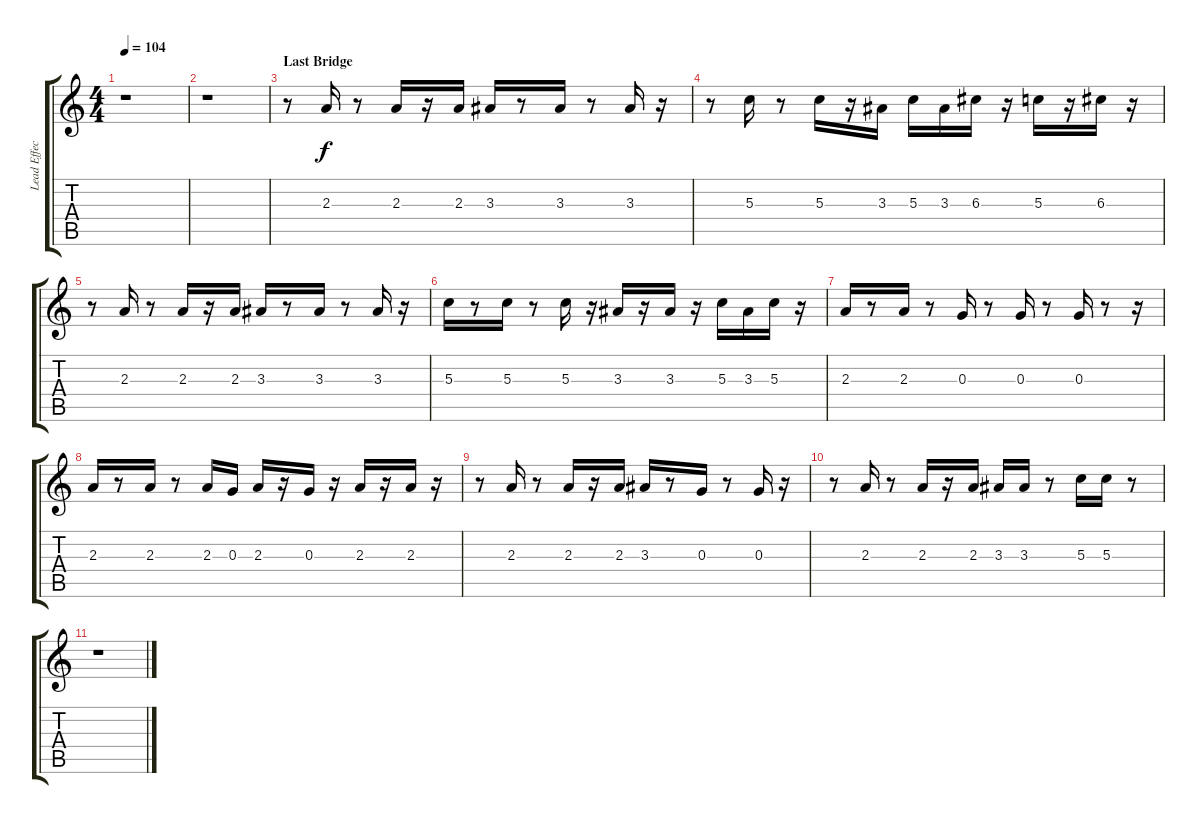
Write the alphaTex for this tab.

\track ("Lead Effect" "Lead Effec") {instrument electricguitarmuted}
\staff {score tabs}
\tuning (E4 B3 G3 D3 A2 E2) {hide}
\ts (4 4)
\tempo 104
\clef g2
\ks c
r.1{dy f} |
r.1 |
\section ("" "Last Bridge")
r.8 2.3.16 r.8 2.3.16 r.16 2.3.16 3.3.16 r.8 3.3.16 r.8 3.3.16 r.16 |
r.8 5.3.16 r.8 5.3.16 r.16 3.3.16 5.3.16 3.3.16 6.3.16 r.16 5.3.16 r.16 6.3.16 r.16 |
r.8 2.3.16 r.8 2.3.16 r.16 2.3.16 3.3.16 r.8 3.3.16 r.8 3.3.16 r.16 |
5.3.16 r.8 5.3.16 r.8 5.3.16 r.16 3.3.16 r.16 3.3.16 r.16 5.3.16 3.3.16 5.3.16 r.16 |
2.3.16 r.8 2.3.16 r.8 0.3.16 r.8 0.3.16 r.8 0.3.16 r.8 r.16 |
2.3.16 r.8 2.3.16 r.8 2.3.16 0.3.16 2.3.16 r.16 0.3.16 r.16 2.3.16 r.16 2.3.16 r.16 |
r.8 2.3.16 r.8 2.3.16 r.16 2.3.16 3.3.16 r.8 0.3.16 r.8 0.3.16 r.16 |
r.8 2.3.16 r.8 2.3.16 r.16 2.3.16 3.3.16 3.3.16 r.8 5.3.16 5.3.16 r.8 |
r.1
